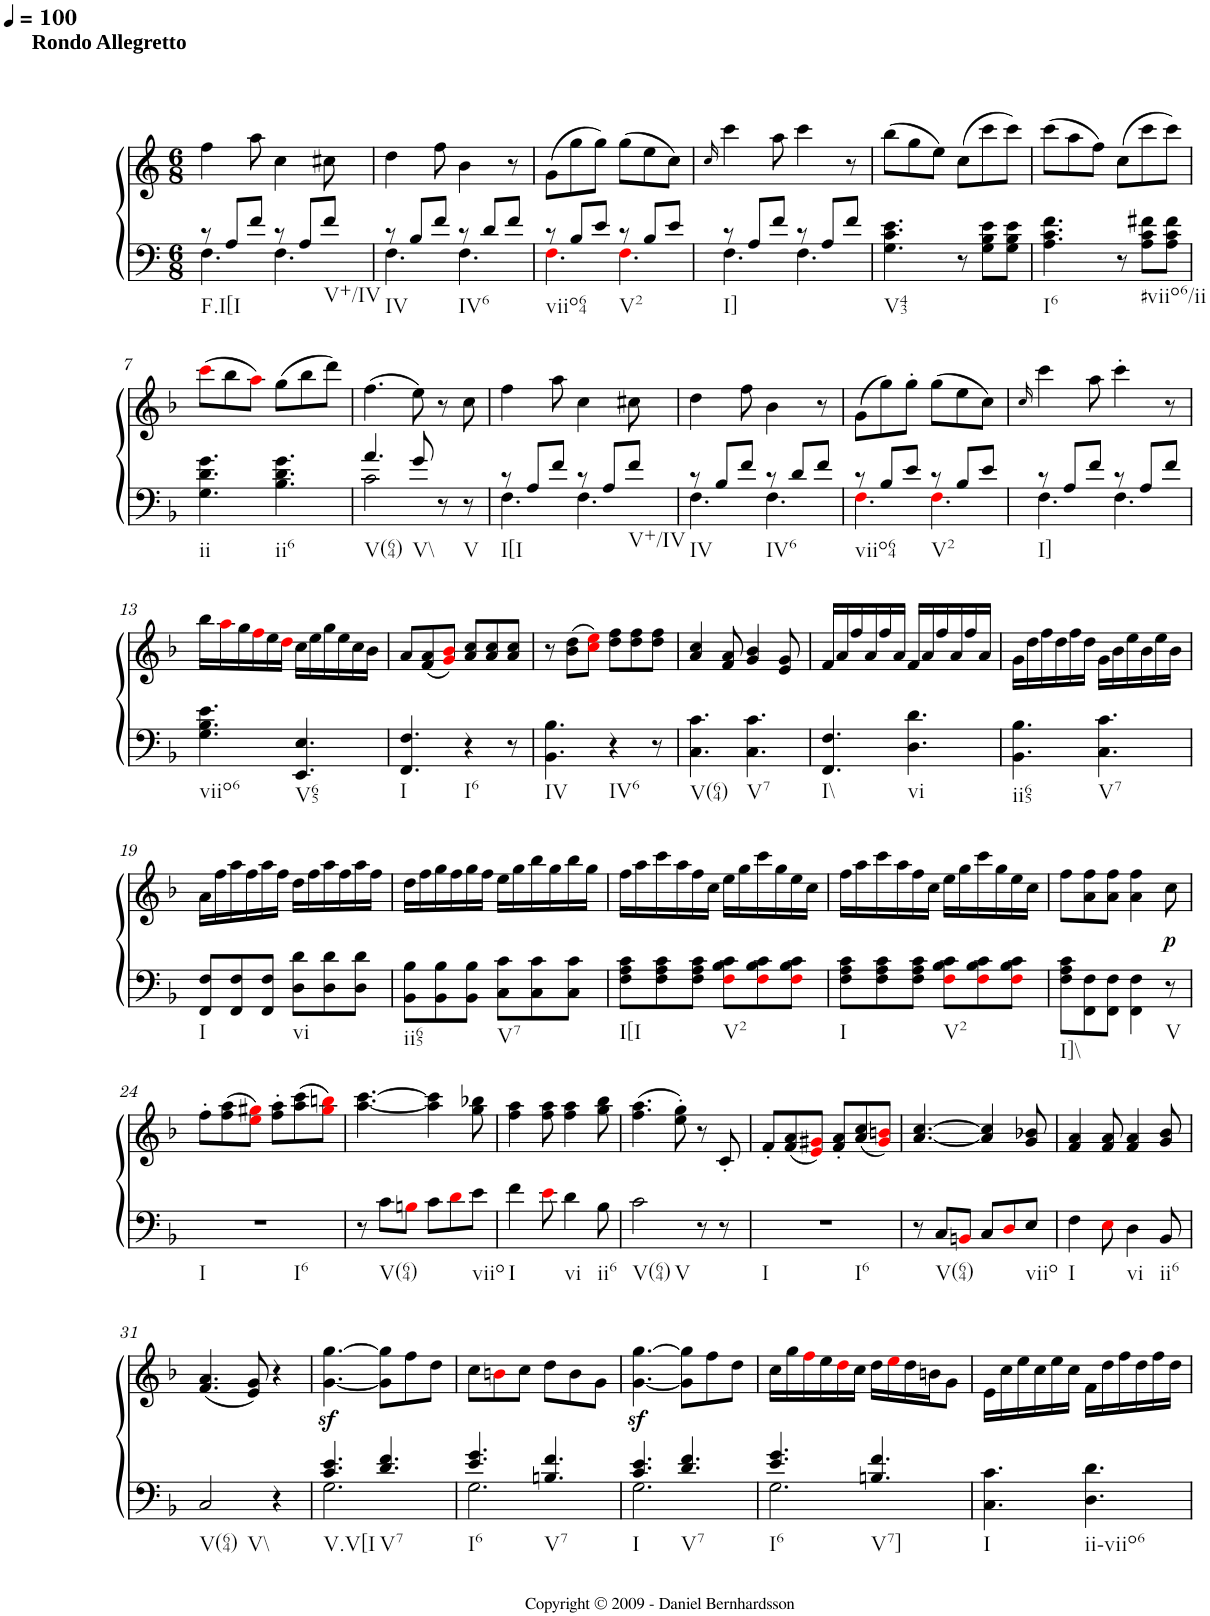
**kern	**kern	**dynam
*part1	*part1	*part1
*staff2	*staff1	*staff1/2
*I"Piano	*	*
*I'Pno.	*	*
*clefF4	*clefG2	*
*k[b-]	*k[b-]	*
*F:	*F:	*
*M6/8	*M6/8	*
*MM100	*MM100	*
=1	=1	=1
*^	*	*
!	!	!LO:TX:a:B:t=Rondo Allegretto	!
!LO:TX:b:t=F.I[I	!	!	!
8r	4.F\	4ff\	.
8A/L	.	.	.
8f/J	.	8aa\	.
8r	4.F\	4cc\	.
8A/L	.	.	.
!LO:TX:b:t=V+/IV	!	!	!
8f/J	.	8cc#X\	.
=2	=2	=2	=2
!LO:TX:b:t=IV	!	!	!
8r	4.F\	4dd\	.
8B-/L	.	.	.
8f/J	.	8ff\	.
!LO:TX:b:t=IV6	!	!	!
8r	4.F\	4b-\	.
8d/L	.	.	.
8f/J	.	8r	.
=3	=3	=3	=3
!LO:TX:b:t=viio64	!	!	!
8r	4.Fi\	(8g\L	.
8B-/L	.	8gg\	.
8e/J	.	8gg\J)	.
!LO:TX:b:t=V2	!	!	!
8r	4.Fi\	(8gg\L	.
8B-/L	.	8ee\	.
8e/J	.	8cc\J)	.
=4	=4	=4	=4
.	.	16qcc/	.
!LO:TX:b:t=I]	!	!	!
8r	4.F\	4ccc\	.
8A/L	.	.	.
8f/J	.	8aa\	.
8r	4.F\	4ccc\	.
8A/L	.	.	.
8f/J	.	8r	.
*v	*v	*	*
=5	=5	=5
!LO:TX:b:t=V43	!	!
4.G\ 4.c\ 4.e\	(8bb-\L	.
.	8gg\	.
.	8ee\J)	.
8r	(8cc\L	.
8G\ 8B-\ 8e\L	8ccc\	.
8G\ 8B-\ 8e\J	8ccc\J)	.
=6	=6	=6
!LO:TX:b:t=I6	!	!
4.A\ 4.c\ 4.f\	(8ccc\L	.
.	8aa\	.
.	8ff\J)	.
8r	(8cc\L	.
!LO:TX:b:t=#viio6/ii	!	!
8A\ 8c\ 8f#X\L	8ccc\	.
8A\ 8c\ 8f#\J	8ccc\J)	.
!!LO:LB:g=z
=7	=7	=7
!LO:TX:b:t=ii	!	!
4.G\ 4.d\ 4.g\	(8ccci\L	.
.	8bb-\	.
.	8aai\J)	.
!LO:TX:b:t=ii6	!	!
4.B-\ 4.d\ 4.g\	(8gg\L	.
.	8bb-\	.
.	8ddd\J)	.
=8	=8	=8
*^	*	*
!LO:TX:b:t=V(64)	!	!	!
4.a/	2c\	(4.ff\	.
!LO:TX:b:t=V\\	!	!	!
8g/	.	8ee\)	.
8r	8ryy	8r	.
!LO:TX:b:t=V	!	!	!
8r	8ryy	8cc\	.
=9	=9	=9	=9
!LO:TX:b:t=I[I	!	!	!
8r	4.F\	4ff\	.
8A/L	.	.	.
8f/J	.	8aa\	.
8r	4.F\	4cc\	.
8A/L	.	.	.
!LO:TX:b:t=V+/IV	!	!	!
8f/J	.	8cc#X\	.
=10	=10	=10	=10
!LO:TX:b:t=IV	!	!	!
8r	4.F\	4dd\	.
8B-/L	.	.	.
8f/J	.	8ff\	.
!LO:TX:b:t=IV6	!	!	!
8r	4.F\	4b-\	.
8d/L	.	.	.
8f/J	.	8r	.
=11	=11	=11	=11
!LO:TX:b:t=viio64	!	!	!
8r	4.Fi\	(8g\L	.
8B-/L	.	8gg\)	.
8e/J	.	8gg'\J	.
!LO:TX:b:t=V2	!	!	!
8r	4.Fi\	(8gg\L	.
8B-/L	.	8ee\	.
8e/J	.	8cc\J)	.
=12	=12	=12	=12
.	.	16qcc/	.
!LO:TX:b:t=I]	!	!	!
8r	4.F\	4ccc\	.
8A/L	.	.	.
8f/J	.	8aa\	.
8r	4.F\	4ccc'\	.
8A/L	.	.	.
8f/J	.	8r	.
*v	*v	*	*
!!LO:LB:g=z
=13	=13	=13
!LO:TX:b:t=viio6	!	!
4.G\ 4.B-\ 4.e\	16bb-\LL	.
.	16aai\	.
.	16gg\	.
.	16ffi\	.
.	16ee\	.
.	16ddi\JJ	.
!LO:TX:b:t=V65	!	!
4.EE/ 4.E/	16cc\LL	.
.	16ee\	.
.	16gg\	.
.	16ee\	.
.	16cc\	.
.	16b-\JJ	.
=14	=14	=14
!LO:TX:b:t=I	!	!
4.FF/ 4.F/	8a/L	.
.	(8f/ 8a/	.
.	8gi/ 8b-i/J)	.
!LO:TX:b:t=I6	!	!
4r	8a/ 8cc/L	.
.	8a/ 8cc/	.
8r	8a/ 8cc/J	.
=15	=15	=15
!LO:TX:b:t=IV	!	!
4.BB-\ 4.B-\	8r	.
.	(8b-\ 8dd\L	.
.	8cci\ 8eei\J)	.
!LO:TX:b:t=IV6	!	!
4r	8dd\ 8ff\L	.
.	8dd\ 8ff\	.
8r	8dd\ 8ff\J	.
=16	=16	=16
!LO:TX:b:t=V(64)	!	!
4.C\ 4.c\	4a/ 4cc/	.
.	8f/ 8a/	.
!LO:TX:b:t=V7	!	!
4.C\ 4.c\	4g/ 4b-/	.
.	8e/ 8g/	.
=17	=17	=17
!LO:TX:b:t=I\\	!	!
4.FF/ 4.F/	16f/LL	.
.	16a/	.
.	16ff/	.
.	16a/	.
.	16ff/	.
.	16a/JJ	.
!LO:TX:b:t=vi	!	!
4.D\ 4.d\	16f/LL	.
.	16a/	.
.	16ff/	.
.	16a/	.
.	16ff/	.
.	16a/JJ	.
=18	=18	=18
!LO:TX:b:t=ii65	!	!
4.BB-\ 4.B-\	16g\LL	.
.	16dd\	.
.	16ff\	.
.	16dd\	.
.	16ff\	.
.	16dd\JJ	.
!LO:TX:b:t=V7	!	!
4.C\ 4.c\	16g\LL	.
.	16b-\	.
.	16ee\	.
.	16b-\	.
.	16ee\	.
.	16b-\JJ	.
!!LO:LB:g=z
=19	=19	=19
!LO:TX:b:t=I	!	!
8FF/ 8F/L	16a\LL	.
.	16ff\	.
8FF/ 8F/	16aa\	.
.	16ff\	.
8FF/ 8F/J	16aa\	.
.	16ff\JJ	.
!LO:TX:b:t=vi	!	!
8D\ 8d\L	16dd\LL	.
.	16ff\	.
8D\ 8d\	16aa\	.
.	16ff\	.
8D\ 8d\J	16aa\	.
.	16ff\JJ	.
=20	=20	=20
!LO:TX:b:t=ii65	!	!
8BB-\ 8B-\L	16dd\LL	.
.	16ff\	.
8BB-\ 8B-\	16gg\	.
.	16ff\	.
8BB-\ 8B-\J	16gg\	.
.	16ff\JJ	.
!LO:TX:b:t=V7	!	!
8C\ 8c\L	16ee\LL	.
.	16gg\	.
8C\ 8c\	16bb-\	.
.	16gg\	.
8C\ 8c\J	16bb-\	.
.	16gg\JJ	.
=21	=21	=21
!LO:TX:b:t=I[I	!	!
8F\ 8A\ 8c\L	16ff\LL	.
.	16aa\	.
8F\ 8A\ 8c\	16ccc\	.
.	16aa\	.
8F\ 8A\ 8c\J	16ff\	.
.	16cc\JJ	.
!LO:TX:b:t=V2	!	!
8Fi\ 8B-\ 8c\L	16ee\LL	.
.	16gg\	.
8Fi\ 8B-\ 8c\	16ccc\	.
.	16gg\	.
8Fi\ 8B-\ 8c\J	16ee\	.
.	16cc\JJ	.
=22	=22	=22
!LO:TX:b:t=I	!	!
8F\ 8A\ 8c\L	16ff\LL	.
.	16aa\	.
8F\ 8A\ 8c\	16ccc\	.
.	16aa\	.
8F\ 8A\ 8c\J	16ff\	.
.	16cc\JJ	.
!LO:TX:b:t=V2	!	!
8Fi\ 8B-\ 8c\L	16ee\LL	.
.	16gg\	.
8Fi\ 8B-\ 8c\	16ccc\	.
.	16gg\	.
8Fi\ 8B-\ 8c\J	16ee\	.
.	16cc\JJ	.
=23	=23	=23
!LO:TX:b:t=I]\\	!	!
8F\ 8A\ 8c\L	8ff\L	.
8FF\ 8F\	8a\ 8ff\	.
8FF\ 8F\J	8a\ 8ff\J	.
4FF\ 4F\	4a\ 4ff\	.
!LO:TX:b:t=V	!	!
!	!	!LO:DY:b
8r	8cc\	p
!!LO:LB:g=z
=24	=24	=24
!LO:TX:b:t=I	!	!
!LO:TX:b:t=I6	!	!
2.r	8ff'\L	.
.	(8ff\ 8aa\	.
.	8eei\ 8gg#Xi\J)	.
.	8ff\' 8aa\'L	.
.	(8aa\ 8ccc\	.
.	8gg#i\ 8bbni\J)	.
=25	=25	=25
8r	[4.aa\ [4.ccc\	.
!LO:TX:b:t=V(64)	!	!
8c\L	.	.
8Bni\J	.	.
8c\L	4aa\] 4ccc\]	.
8di\	.	.
!LO:TX:b:t=viio	!	!
8e\J	8gg\ 8bb-X\	.
=26	=26	=26
!LO:TX:b:t=I	!	!
4f\	4ff\ 4aa\	.
8ei\	8ff\ 8aa\	.
!LO:TX:b:t=vi	!	!
4d\	4ff\ 4aa\	.
!LO:TX:b:t=ii6	!	!
8B-\	8gg\ 8bb-\	.
=27	=27	=27
!LO:TX:b:t=V(64)	!	!
!LO:TX:b:t=V	!	!
2c\	(4.ff\ 4.aa\	.
.	8ee\' 8gg\')	.
8r	8r	.
8r	8c'/	.
=28	=28	=28
!LO:TX:b:t=I	!	!
!LO:TX:b:t=I6	!	!
2.r	8f'/L	.
.	(8f/ 8a/	.
.	8ei/ 8g#Xi/J)	.
.	8f/' 8a/'L	.
.	(8a/ 8cc/	.
.	8g#i/ 8bni/J)	.
=29	=29	=29
8r	[<4.a/ [>4.cc/	.
!LO:TX:b:t=V(64)	!	!
8C/L	.	.
8BBni/J	.	.
8C/L	4a/] 4cc/]	.
8Di/	.	.
!LO:TX:b:t=viio	!	!
8E/J	8g/ 8b-X/	.
=30	=30	=30
!LO:TX:b:t=I	!	!
4F\	4f/ 4a/	.
8Ei\	8f/ 8a/	.
!LO:TX:b:t=vi	!	!
4D\	4f/ 4a/	.
!LO:TX:b:t=ii6	!	!
8BB-/	8g/ 8b-/	.
!!LO:LB:g=z
=31	=31	=31
!LO:TX:b:t=V(64)	!	!
!LO:TX:b:t=V\\	!	!
2C/	(4.f/ 4.a/	.
.	8e/ 8g/)	.
4r	4r	.
=32	=32	=32
*^	*	*
!LO:TX:b:t=V.V[I	!	!	!
4.c/ 4.e/	2.G\	[<4.g\z< [>4.gg\z<	.
!LO:TX:b:t=V7	!	!	!
4.d/ 4.f/	.	8g\] 8gg\]L	.
.	.	8ff\	.
.	.	8dd\J	.
=33	=33	=33	=33
!LO:TX:b:t=I6	!	!	!
4.e/ 4.g/	2.G\	8cc\L	.
.	.	8bni\	.
.	.	8cc\J	.
!LO:TX:b:t=V7	!	!	!
4.Bn/ 4.f/	.	8dd\L	.
.	.	8b\	.
.	.	8g\J	.
=34	=34	=34	=34
!LO:TX:b:t=I	!	!	!
4.c/ 4.e/	2.G\	[<4.g\z< [>4.gg\z<	.
!LO:TX:b:t=V7	!	!	!
4.d/ 4.f/	.	8g\] 8gg\]L	.
.	.	8ff\	.
.	.	8dd\J	.
=35	=35	=35	=35
!LO:TX:b:t=I6	!	!	!
4.e/ 4.g/	2.G\	16cc\LL	.
.	.	16gg\	.
.	.	16ffi\	.
.	.	16ee\	.
.	.	16ddi\	.
.	.	16cc\JJ	.
!LO:TX:b:t=V7]	!	!	!
4.Bn/ 4.f/	.	16dd\LL	.
.	.	16eei\	.
.	.	16dd\	.
.	.	16bn\J	.
.	.	8g\J	.
*v	*v	*	*
=36	=36	=36
!LO:TX:b:t=I	!	!
4.C\ 4.c\	16e\LL	.
.	16cc\	.
.	16ee\	.
.	16cc\	.
.	16ee\	.
.	16cc\JJ	.
!LO:TX:b:t=ii-viio6	!	!
4.D\ 4.d\	16f\LL	.
.	16dd\	.
.	16ff\	.
.	16dd\	.
.	16ff\	.
.	16dd\JJ	.
=	=	=
*-	*-	*-
